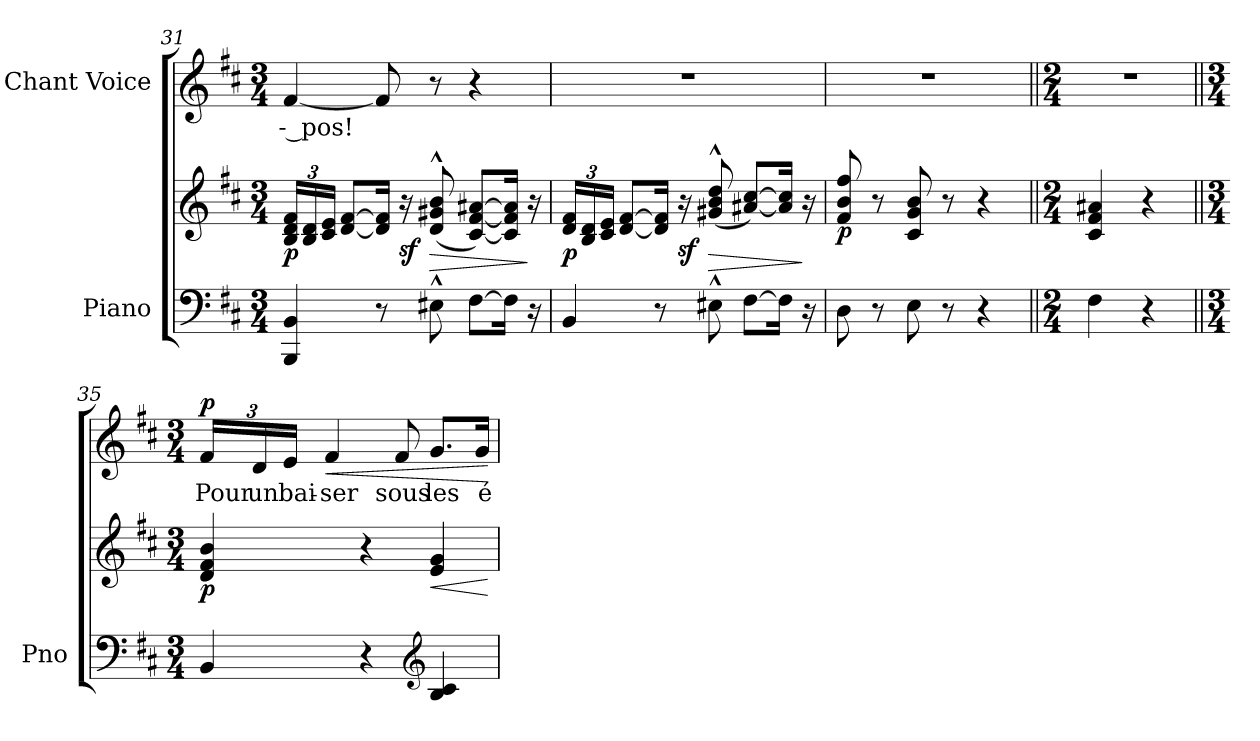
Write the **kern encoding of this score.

**kern	**kern	**dynam	**kern	**text	**dynam
*part2	*part2	*part2	*part1	*part1	*part1
*staff3	*staff2	*staff2/3	*staff1	*staff1	*staff1
*I"Piano	*	*	*I"Chant Voice	*	*
*I'Pno	*	*	*	*	*
*clefF4	*clefG2	*	*clefG2	*	*
*k[f#c#]	*k[f#c#]	*	*k[f#c#]	*	*
*M3/4	*M3/4	*	*M3/4	*	*
*	*Xbrackettup	*	*	*	*
=31	=31	=31	=31	=31	=31
!	!	!LO:DY:b	!	!	!
4BBB/ 4BB/	24B/ 24d/ 24f#/LL	p	[4f#/	-- pos!	.
.	24B/ 24d/	.	.	.	.
.	24c#/ 24e/JJ	.	.	.	.
.	[8d/ [8f#/L	.	.	.	.
8r	16d/] 16f#/]Jk	.	8f#/]	.	.
!	!	!LO:DY:b	!	!	!
.	16r	sf	.	.	.
!	!	!LO:HP:b	!	!	!
8E#X^^\	(>8d/^^ 8g#X/^^ 8b/^^	>	8r	.	.
[8F#\L	[8c#/ [8f#/ [8a#X/L)	.	4r	.	.
16F#\Jk]	16c#/] 16f#/] 16a#/]Jk	.	.	.	.
16r	16r	]	.	.	.
=32	=32	=32	=32	=32	=32
!	!	!LO:DY:b	!	!	!
4BB/	24d/ 24f#/LL	p	2.r	.	.
.	24B/ 24d/	.	.	.	.
.	24c#/ 24e/JJ	.	.	.	.
.	[8d/ [8f#/L	.	.	.	.
8r	16d/] 16f#/]Jk	.	.	.	.
!	!	!LO:DY:b	!	!	!
.	16r	sf	.	.	.
!	!	!LO:HP:b	!	!	!
8E#X^^\	(>8g#X/^^ 8b/^^ 8dd/^^	>	.	.	.
[8F#\L	[8a#X/ [8cc#/L)	.	.	.	.
16F#\Jk]	16a#/] 16cc#/]Jk	.	.	.	.
16r	16r	]	.	.	.
=33	=33	=33	=33	=33	=33
!	!	!LO:DY:b	!	!	!
8D\	8f#/ 8b/ 8ff#/	p	2.r	.	.
8r	8r	.	.	.	.
8E\	8c#/ 8g/ 8b/	.	.	.	.
8r	8r	.	.	.	.
4r	4r	.	.	.	.
=34||	=34||	=34||	=34||	=34||	=34||
*M2/4	*M2/4	*	*M2/4	*	*
4F#\	4c#/ 4f#/ 4a#X/	.	2r	.	.
4r	4r	.	.	.	.
=35||	=35||	=35||	=35||	=35||	=35||
*M3/4	*M3/4	*	*M3/4	*	*
!	!	!LO:DY:b	!	!	!LO:DY:a
4BB/	4d/ 4f#/ 4b/	p	24f#/LL	Pour	p
.	.	.	24d/	un	.
.	.	.	24e/JJ	bai-	.
!	!	!	!	!	!LO:HP:b
.	.	.	4f#/	-ser	<
4r	4r	.	.	.	.
.	.	.	8f#/	sous	.
*clefG2	*	*	*	*	*
!	!	!LO:HP:b	!	!	!
4B/ 4c#/	4e/ 4g/	<	8.g/L	les	.
.	.	.	16g/Jk	é-	.
.	.	[	.	.	[
=	=	=	=	=	=
*-	*-	*-	*-	*-	*-
